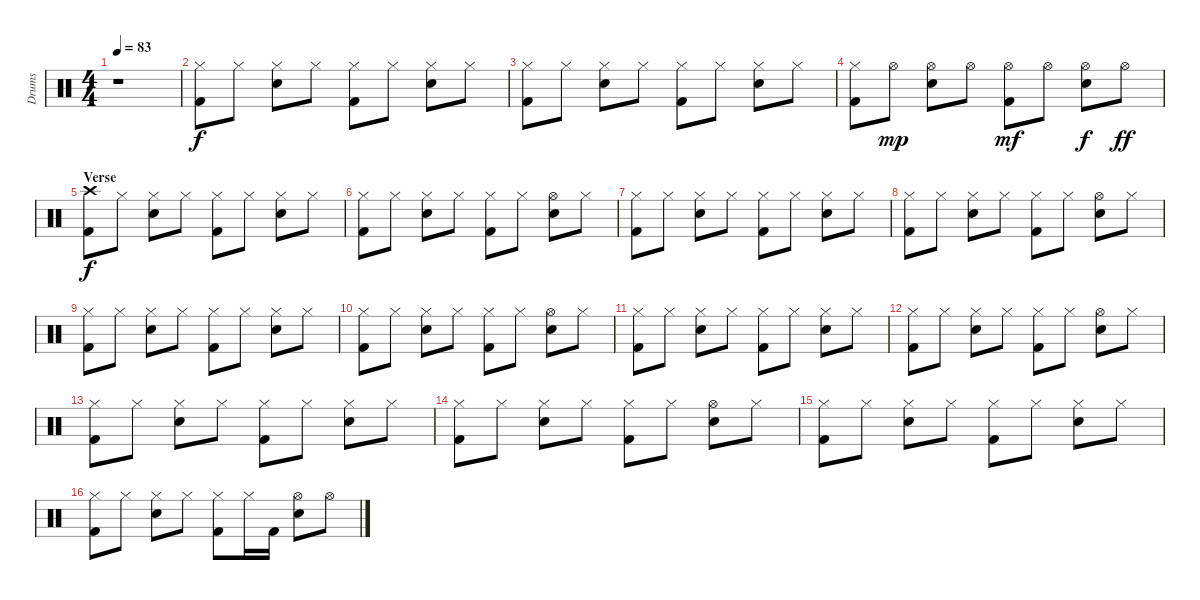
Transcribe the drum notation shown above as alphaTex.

\track ("Drums" "Drums") {instrument percussion}
\staff {score}
\articulation defaults
\ts (4 4)
\tempo 83
\clef neutral
\ks c
r.1{dy f} |
("Hi-Hat (closed)" "Kick (hit) 2").8 "Hi-Hat (closed)".8 ("Hi-Hat (closed)" "Electric Snare (hit)").8 "Hi-Hat (closed)".8 ("Hi-Hat (closed)" "Kick (hit) 2").8 "Hi-Hat (closed)".8 ("Hi-Hat (closed)" "Electric Snare (hit)").8 "Hi-Hat (closed)".8 |
("Hi-Hat (closed)" "Kick (hit) 2").8 "Hi-Hat (closed)".8 ("Hi-Hat (closed)" "Electric Snare (hit)").8 "Hi-Hat (closed)".8 ("Hi-Hat (closed)" "Kick (hit) 2").8 "Hi-Hat (closed)".8 ("Hi-Hat (closed)" "Electric Snare (hit)").8 "Hi-Hat (closed)".8 |
("Hi-Hat (closed)" "Kick (hit) 2").8 "Hi-Hat (open)".8{dy mp} ("Hi-Hat (open)" "Electric Snare (hit)").8 "Hi-Hat (open)".8 ("Hi-Hat (open)" "Kick (hit) 2").8{dy mf} "Hi-Hat (open)".8 ("Hi-Hat (open)" "Electric Snare (hit)").8{dy f} "Hi-Hat (open)".8{dy ff} |
\section ("" "Verse")
("Crash high (hit)" "Kick (hit) 2").8{dy f} "Hi-Hat (closed)".8 ("Hi-Hat (closed)" "Electric Snare (hit)").8 "Hi-Hat (closed)".8 ("Hi-Hat (closed)" "Kick (hit) 2").8 "Hi-Hat (closed)".8 ("Hi-Hat (closed)" "Electric Snare (hit)").8 "Hi-Hat (closed)".8 |
("Hi-Hat (closed)" "Kick (hit) 2").8 "Hi-Hat (closed)".8 ("Hi-Hat (closed)" "Electric Snare (hit)").8 "Hi-Hat (closed)".8 ("Hi-Hat (closed)" "Kick (hit) 2").8 "Hi-Hat (closed)".8 ("Hi-Hat (open)" "Electric Snare (hit)").8 "Hi-Hat (closed)".8 |
("Hi-Hat (closed)" "Kick (hit) 2").8 "Hi-Hat (closed)".8 ("Hi-Hat (closed)" "Electric Snare (hit)").8 "Hi-Hat (closed)".8 ("Hi-Hat (closed)" "Kick (hit) 2").8 "Hi-Hat (closed)".8 ("Hi-Hat (closed)" "Electric Snare (hit)").8 "Hi-Hat (closed)".8 |
("Hi-Hat (closed)" "Kick (hit) 2").8 "Hi-Hat (closed)".8 ("Hi-Hat (closed)" "Electric Snare (hit)").8 "Hi-Hat (closed)".8 ("Hi-Hat (closed)" "Kick (hit) 2").8 "Hi-Hat (closed)".8 ("Hi-Hat (open)" "Electric Snare (hit)").8 "Hi-Hat (closed)".8 |
("Hi-Hat (closed)" "Kick (hit) 2").8 "Hi-Hat (closed)".8 ("Hi-Hat (closed)" "Electric Snare (hit)").8 "Hi-Hat (closed)".8 ("Hi-Hat (closed)" "Kick (hit) 2").8 "Hi-Hat (closed)".8 ("Hi-Hat (closed)" "Electric Snare (hit)").8 "Hi-Hat (closed)".8 |
("Hi-Hat (closed)" "Kick (hit) 2").8 "Hi-Hat (closed)".8 ("Hi-Hat (closed)" "Electric Snare (hit)").8 "Hi-Hat (closed)".8 ("Hi-Hat (closed)" "Kick (hit) 2").8 "Hi-Hat (closed)".8 ("Hi-Hat (open)" "Electric Snare (hit)").8 "Hi-Hat (closed)".8 |
("Hi-Hat (closed)" "Kick (hit) 2").8 "Hi-Hat (closed)".8 ("Hi-Hat (closed)" "Electric Snare (hit)").8 "Hi-Hat (closed)".8 ("Hi-Hat (closed)" "Kick (hit) 2").8 "Hi-Hat (closed)".8 ("Hi-Hat (closed)" "Electric Snare (hit)").8 "Hi-Hat (closed)".8 |
("Hi-Hat (closed)" "Kick (hit) 2").8 "Hi-Hat (closed)".8 ("Hi-Hat (closed)" "Electric Snare (hit)").8 "Hi-Hat (closed)".8 ("Hi-Hat (closed)" "Kick (hit) 2").8 "Hi-Hat (closed)".8 ("Hi-Hat (open)" "Electric Snare (hit)").8 "Hi-Hat (closed)".8 |
("Hi-Hat (closed)" "Kick (hit) 2").8 "Hi-Hat (closed)".8 ("Hi-Hat (closed)" "Electric Snare (hit)").8 "Hi-Hat (closed)".8 ("Hi-Hat (closed)" "Kick (hit) 2").8 "Hi-Hat (closed)".8 ("Hi-Hat (closed)" "Electric Snare (hit)").8 "Hi-Hat (closed)".8 |
("Hi-Hat (closed)" "Kick (hit) 2").8 "Hi-Hat (closed)".8 ("Hi-Hat (closed)" "Electric Snare (hit)").8 "Hi-Hat (closed)".8 ("Hi-Hat (closed)" "Kick (hit) 2").8 "Hi-Hat (closed)".8 ("Hi-Hat (open)" "Electric Snare (hit)").8 "Hi-Hat (closed)".8 |
("Hi-Hat (closed)" "Kick (hit) 2").8 "Hi-Hat (closed)".8 ("Hi-Hat (closed)" "Electric Snare (hit)").8 "Hi-Hat (closed)".8 ("Hi-Hat (closed)" "Kick (hit) 2").8 "Hi-Hat (closed)".8 ("Hi-Hat (closed)" "Electric Snare (hit)").8 "Hi-Hat (closed)".8 |
("Hi-Hat (closed)" "Kick (hit) 2").8 "Hi-Hat (closed)".8 ("Hi-Hat (closed)" "Electric Snare (hit)").8 "Hi-Hat (closed)".8 ("Hi-Hat (closed)" "Kick (hit) 2").8 "Hi-Hat (closed)".16 "Kick (hit) 2".16 ("Hi-Hat (open)" "Electric Snare (hit)").8 "Hi-Hat (open)".8
